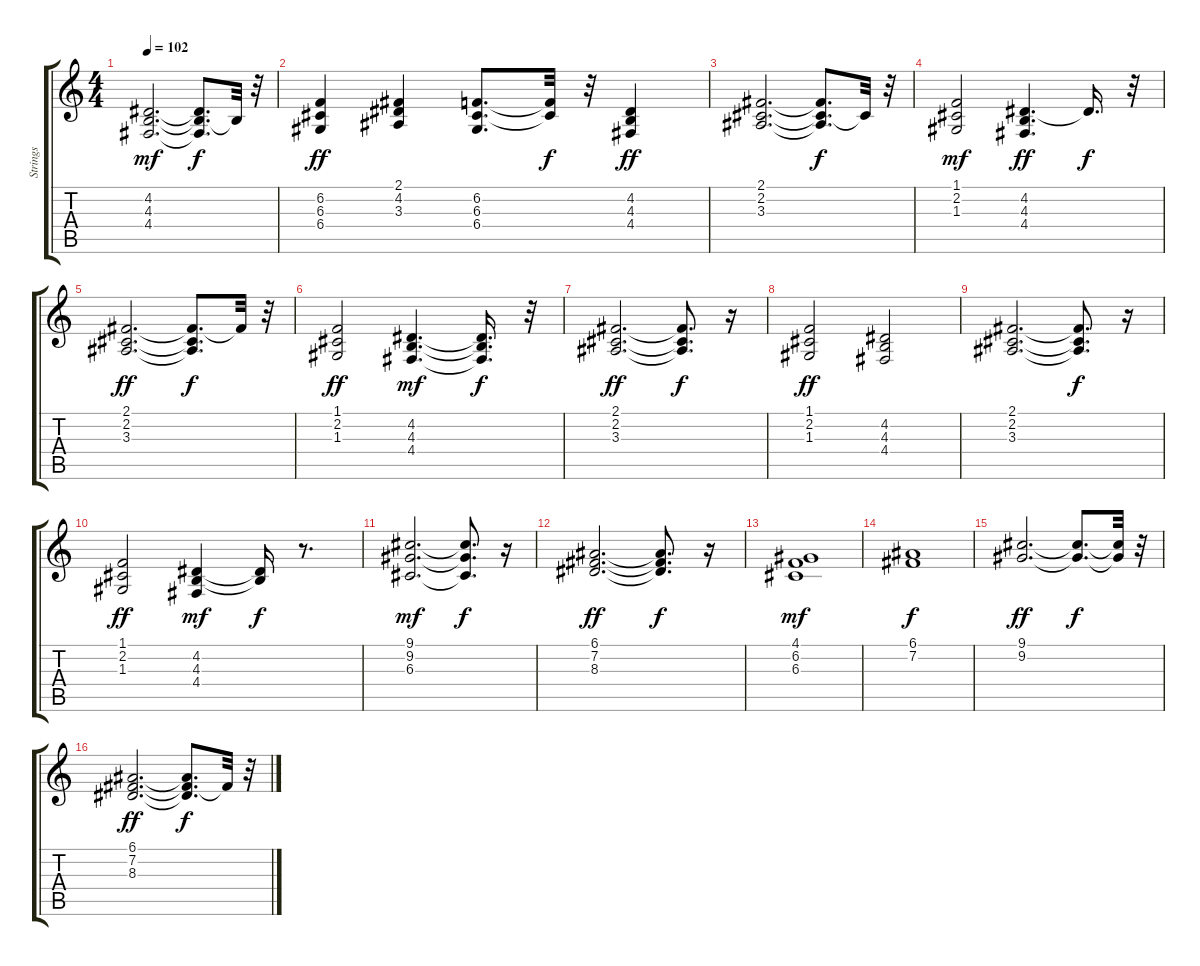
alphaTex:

\track ("Strings" "Strings") {instrument synthstrings2}
\staff {score tabs}
\tuning (E4 B3 G3 D3 A2 E2) {hide}
\ts (4 4)
\tempo 102
\clef g2
\ks c
(4.2 4.3 4.4).2{d dy mf} (4.2{t} 4.3{t} 4.4{t}).8{d dy f} 4.3{t}.32 r.32 |
(6.2 6.3 6.4).4{dy ff} (2.1 4.2 3.3).4 (6.2 6.3 6.4).8{d} (6.2{t} 6.3{t}).32{dy f} r.32 (4.2 4.3 4.4).4{dy ff} |
(2.1 2.2 3.3).2{d} (2.1{t} 2.2{t} 3.3{t}).8{d dy f} 2.2{t}.32 r.32 |
(1.1 2.2 1.3).2{dy mf} (4.2 4.3 4.4).4{d dy ff} 4.2{t}.16{d dy f} r.32 |
(2.1 2.2 3.3).2{d dy ff} (2.1{t} 2.2{t} 3.3{t}).8{d dy f} 2.1{t}.32 r.32 |
(1.1 2.2 1.3).2{dy ff} (4.2 4.3 4.4).4{d dy mf} (4.2{t} 4.3{t} 4.4{t}).16{d dy f} r.32 |
(2.1 2.2 3.3).2{d dy ff} (2.1{t} 2.2{t} 3.3{t}).8{d dy f} r.16 |
(1.1 2.2 1.3).2{dy ff} (4.2 4.3 4.4).2 |
(2.1 2.2 3.3).2{d} (2.1{t} 2.2{t} 3.3{t}).8{d dy f} r.16 |
(1.1 2.2 1.3).2{dy ff} (4.2 4.3 4.4).4{dy mf} (4.2{t} 4.3{t}).16{dy f} r.8{d} |
(9.1 9.2 6.3).2{d dy mf} (9.1{t} 9.2{t} 6.3{t}).8{d dy f} r.16 |
(6.1 7.2 8.3).2{d dy ff} (6.1{t} 7.2{t} 8.3{t}).8{d dy f} r.16 |
(4.1 6.2 6.3).1{dy mf} |
(6.1 7.2).1{dy f} |
(9.1 9.2).2{d dy ff} (9.1{t} 9.2{t}).8{d dy f} (9.1{t} 9.2{t}).32 r.32 |
(6.1 7.2 8.3).2{d dy ff} (6.1{t} 7.2{t} 8.3{t}).8{d dy f} 7.2{t}.32 r.32
